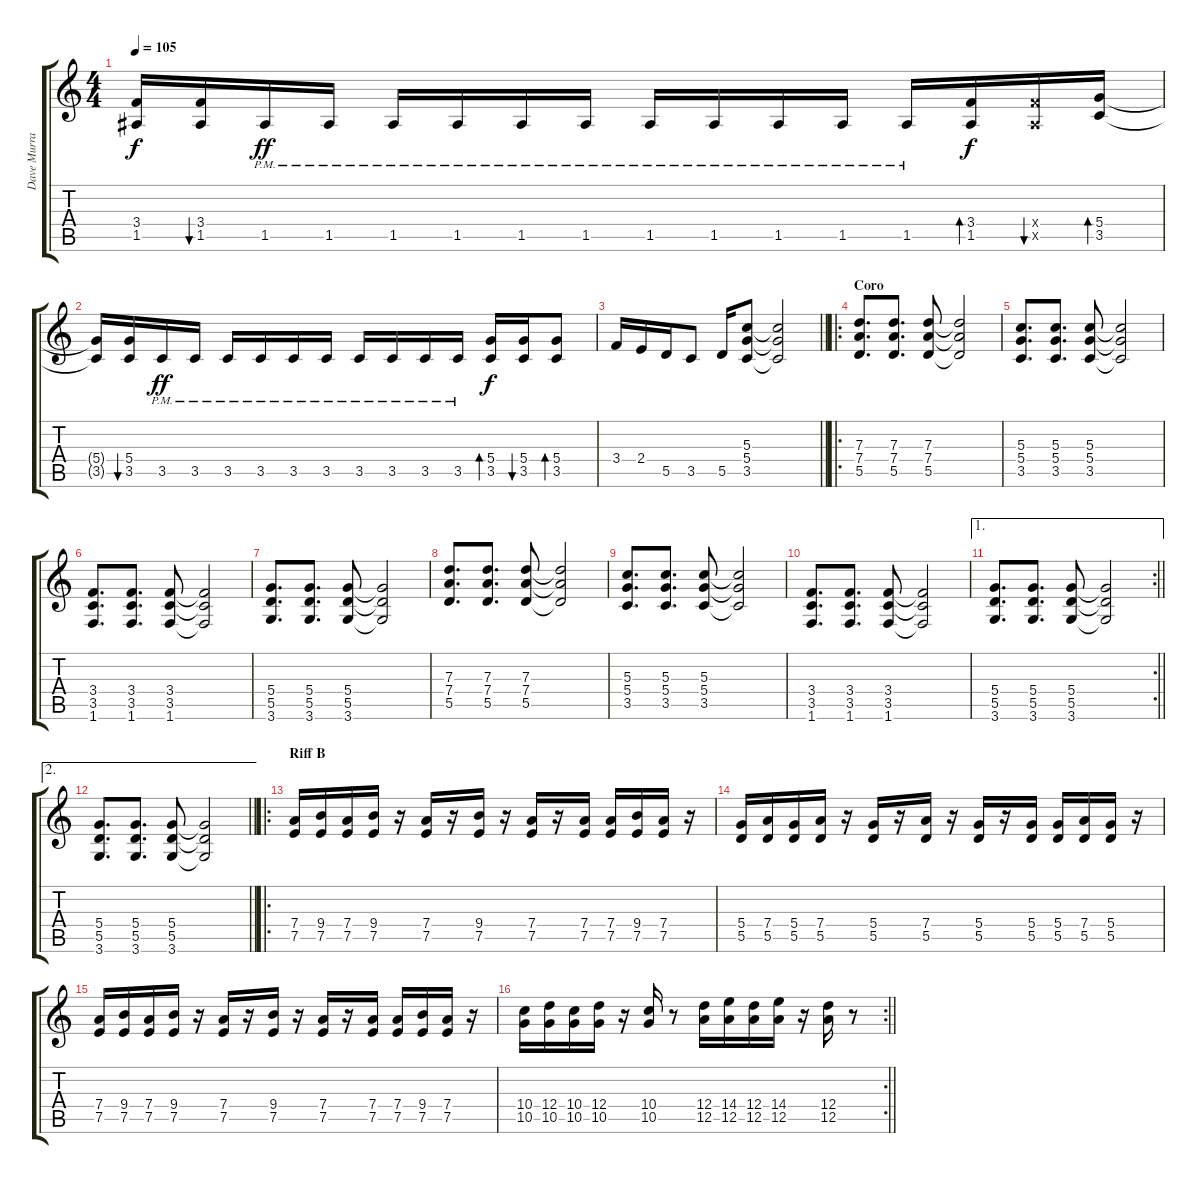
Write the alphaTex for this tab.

\track ("Dave Murray" "Dave Murra") {instrument distortionguitar}
\staff {score tabs}
\tuning (E4 B3 G3 D3 A2 E2) {hide}
\ts (4 4)
\tempo 105
\clef g2
\ks c
(3.4{t} 1.5{t}).16{dy f} (3.4 1.5).16{bu 30} 1.5{pm}.16{dy ff} 1.5{pm}.16 1.5{pm}.16 1.5{pm}.16 1.5{pm}.16 1.5{pm}.16 1.5{pm}.16 1.5{pm}.16 1.5{pm}.16 1.5{pm}.16 1.5{pm}.16 (3.4 1.5).16{bd 30 dy f} (3.4{x} 1.5{x}).16{bu 30} (5.4 3.5).16{bd 30} |
(5.4{t} 3.5{t}).16 (5.4 3.5).16{bu 30} 3.5{pm}.16{dy ff} 3.5{pm}.16 3.5{pm}.16 3.5{pm}.16 3.5{pm}.16 3.5{pm}.16 3.5{pm}.16 3.5{pm}.16 3.5{pm}.16 3.5{pm}.16 (5.4 3.5).16{bd 30 dy f} (5.4 3.5).16{bu 30} (5.4 3.5).8{bd 30} |
\barLineRight lightlight
3.4.16 2.4.16 5.5.16 3.5.8 5.5.16 (5.3 5.4 3.5).8 (5.3{t} 5.4{t} 3.5{t}).2 |
\ro
\section ("" "Coro")
(7.3 7.4 5.5).8{d} (7.3 7.4 5.5).8{d} (7.3 7.4 5.5).8 (7.3{t} 7.4{t} 5.5{t}).2 |
(5.3 5.4 3.5).8{d} (5.3 5.4 3.5).8{d} (5.3 5.4 3.5).8 (5.3{t} 5.4{t} 3.5{t}).2 |
(3.4 3.5 1.6).8{d} (3.4 3.5 1.6).8{d} (3.4 3.5 1.6).8 (3.4{t} 3.5{t} 1.6{t}).2 |
(5.4 5.5 3.6).8{d} (5.4 5.5 3.6).8{d} (5.4 5.5 3.6).8 (5.4{t} 5.5{t} 3.6{t}).2 |
(7.3 7.4 5.5).8{d} (7.3 7.4 5.5).8{d} (7.3 7.4 5.5).8 (7.3{t} 7.4{t} 5.5{t}).2 |
(5.3 5.4 3.5).8{d} (5.3 5.4 3.5).8{d} (5.3 5.4 3.5).8 (5.3{t} 5.4{t} 3.5{t}).2 |
(3.4 3.5 1.6).8{d} (3.4 3.5 1.6).8{d} (3.4 3.5 1.6).8 (3.4{t} 3.5{t} 1.6{t}).2 |
\ae 1
\rc 2
\barLineRight lightlight
(5.4 5.5 3.6).8{d} (5.4 5.5 3.6).8{d} (5.4 5.5 3.6).8 (5.4{t} 5.5{t} 3.6{t}).2 |
\ae 2
\barLineRight lightlight
(5.4 5.5 3.6).8{d} (5.4 5.5 3.6).8{d} (5.4 5.5 3.6).8 (5.4{t} 5.5{t} 3.6{t}).2 |
\ro
\section ("" "Riff B")
(7.4 7.5).16 (9.4 7.5).16 (7.4 7.5).16 (9.4 7.5).16 r.16 (7.4 7.5).16 r.16 (9.4 7.5).16 r.16 (7.4 7.5).16 r.16 (7.4 7.5).16 (7.4 7.5).16 (9.4 7.5).16 (7.4 7.5).16 r.16 |
(5.4 5.5).16 (7.4 5.5).16 (5.4 5.5).16 (7.4 5.5).16 r.16 (5.4 5.5).16 r.16 (7.4 5.5).16 r.16 (5.4 5.5).16 r.16 (5.4 5.5).16 (5.4 5.5).16 (7.4 5.5).16 (5.4 5.5).16 r.16 |
(7.4 7.5).16 (9.4 7.5).16 (7.4 7.5).16 (9.4 7.5).16 r.16 (7.4 7.5).16 r.16 (9.4 7.5).16 r.16 (7.4 7.5).16 r.16 (7.4 7.5).16 (7.4 7.5).16 (9.4 7.5).16 (7.4 7.5).16 r.16 |
\rc 2
\barLineRight lightlight
(10.4 10.5).16 (12.4 10.5).16 (10.4 10.5).16 (12.4 10.5).16 r.16 (10.4 10.5).16 r.8 (12.4 12.5).16 (14.4 12.5).16 (12.4 12.5).16 (14.4 12.5).16 r.16 (12.4 12.5).16 r.8
